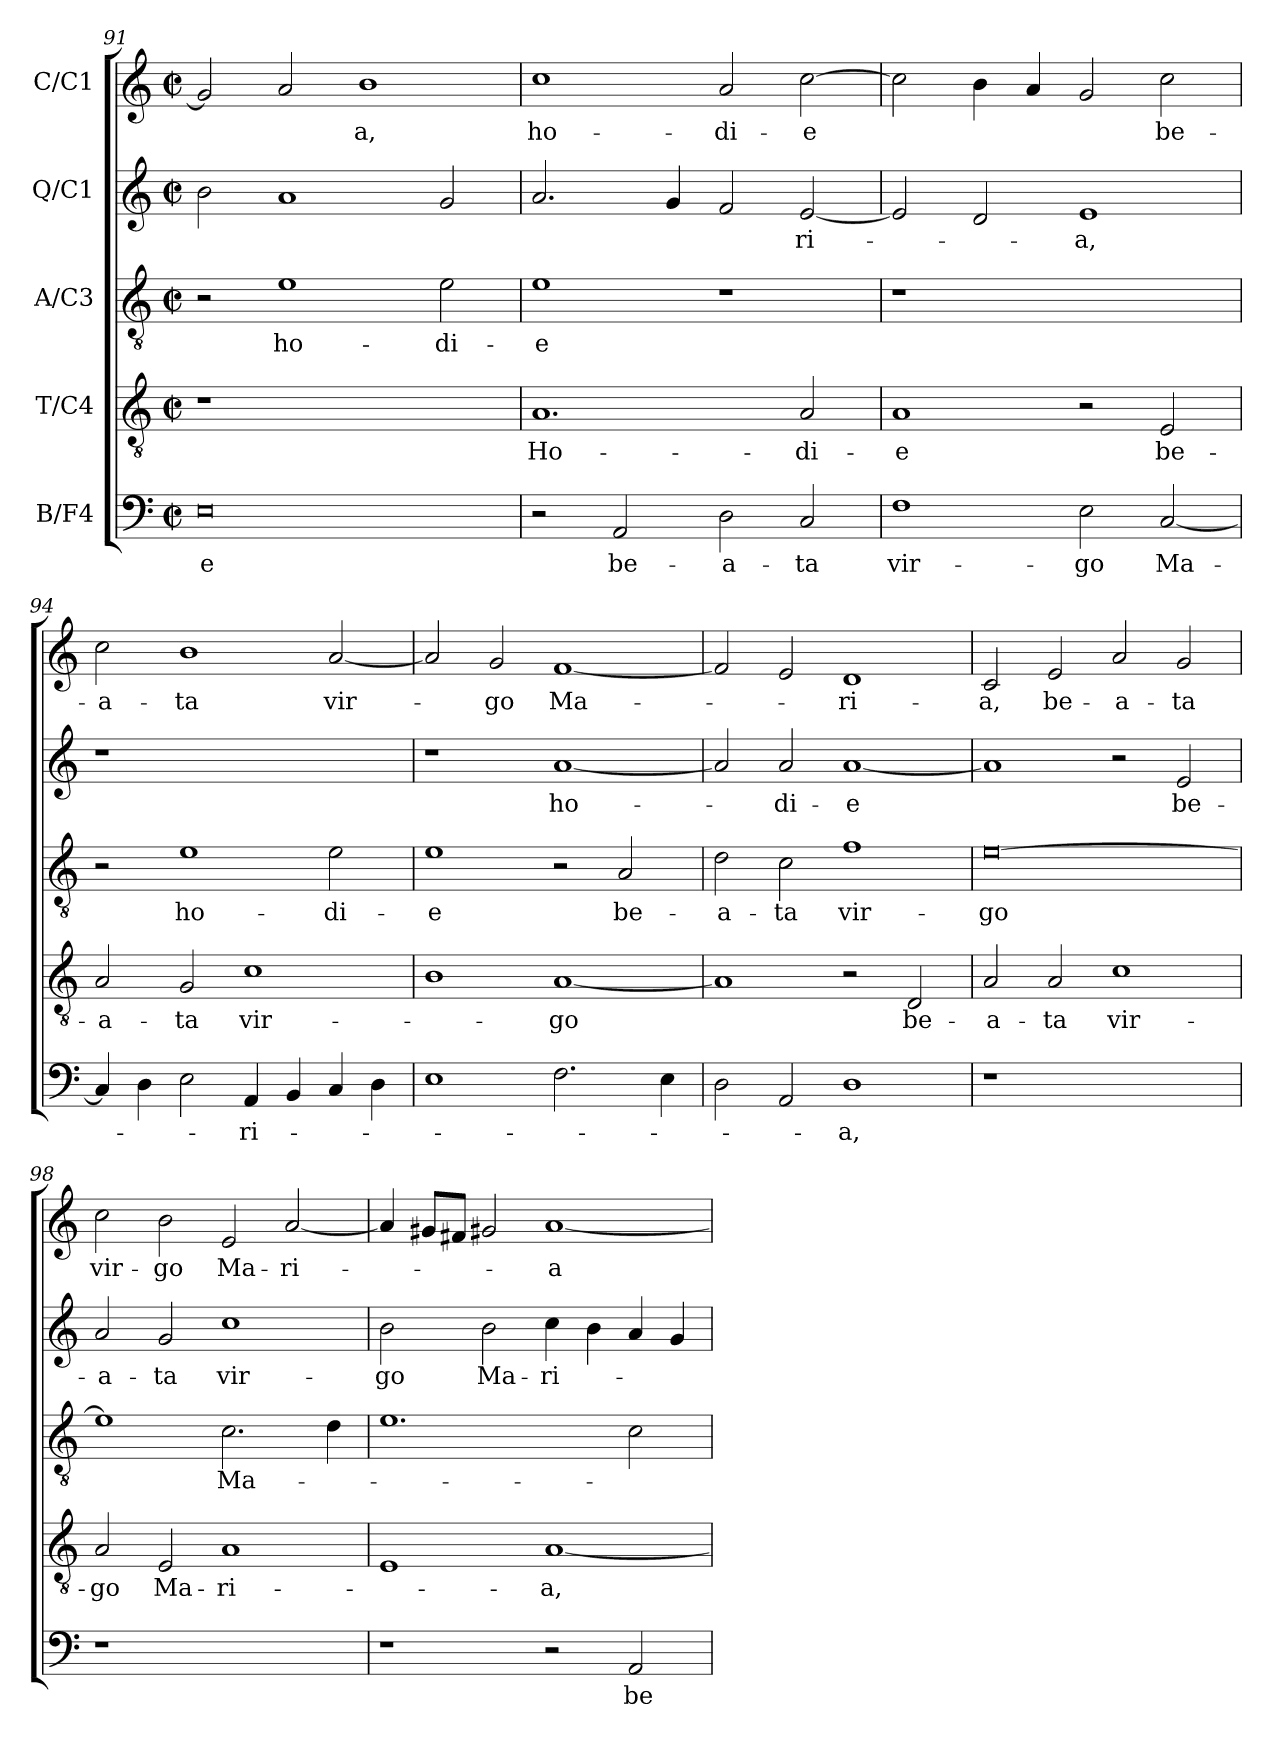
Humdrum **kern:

**kern	**text	**kern	**text	**kern	**text	**kern	**text	**kern	**text
*part5	*part5	*part4	*part4	*part3	*part3	*part2	*part2	*part1	*part1
*staff5	*staff5	*staff4	*staff4	*staff3	*staff3	*staff2	*staff2	*staff1	*staff1
*I"B/F4	*	*I"T/C4	*	*I"A/C3	*	*I"Q/C1	*	*I"C/C1	*
!!LO:LB:g=z
*clefF4	*	*clefGv2	*	*clefGv2	*	*clefG2	*	*clefG2	*
*k[]	*	*k[]	*	*k[]	*	*k[]	*	*k[]	*
*C:	*	*C:	*	*C:	*	*C:	*	*C:	*
*M2/2	*	*M2/2	*	*M2/2	*	*M2/2	*	*M2/2	*
*met(c|)	*	*met(c|)	*	*met(c|)	*	*met(c|)	*	*met(c|)	*
=91	=91	=91	=91	=91	=91	=91	=91	=91	=91
!	!LO:LY:b	!	!	!	!	!	!	!	!
0E	-e	1r	.	2r	.	2b\	.	2g/]	.
!	!	!	!	!	!LO:LY:b	!	!	!	!
.	.	.	.	1e	ho-	1a	.	2a/	.
!	!	!	!	!	!	!	!	!	!LO:LY:b
.	.	1ryy	.	.	.	.	.	1b	-a,
!	!	!	!	!	!LO:LY:b	!	!	!	!
.	.	.	.	2e\	-di-	2g/	.	.	.
=92	=92	=92	=92	=92	=92	=92	=92	=92	=92
!	!	!	!LO:LY:b	!	!LO:LY:b	!	!	!	!LO:LY:b
2r	.	1.A	Ho-	1e	-e	2.a/	.	1cc	ho-
!	!LO:LY:b	!	!	!	!	!	!	!	!
2AA/	be-	.	.	.	.	.	.	.	.
.	.	.	.	.	.	4g/	.	.	.
!	!LO:LY:b	!	!	!	!	!	!	!	!LO:LY:b
2D\	-a-	.	.	1r	.	2f/	.	2a/	-di-
!	!LO:LY:b	!	!LO:LY:b	!	!	!	!LO:LY:b	!	!LO:LY:b
2C/	-ta	2A/	-di-	.	.	[2e/	-ri-	[2cc\	-e
=93	=93	=93	=93	=93	=93	=93	=93	=93	=93
!	!LO:LY:b	!	!LO:LY:b	!	!	!	!	!	!
1F	vir-	1A	-e	1r	.	2e/]	.	2cc\]	.
.	.	.	.	.	.	2d/	.	4b\	.
.	.	.	.	.	.	.	.	4a/	.
!	!LO:LY:b	!	!	!	!	!	!LO:LY:b	!	!
2E\	-go	2r	.	1ryy	.	1e	-a,	2g/	.
!	!LO:LY:b	!	!LO:LY:b	!	!	!	!	!	!LO:LY:b
[2C/	Ma-	2E/	be-	.	.	.	.	2cc\	be-
=94	=94	=94	=94	=94	=94	=94	=94	=94	=94
!	!	!	!LO:LY:b	!	!	!	!	!	!LO:LY:b
4C/]	.	2A/	-a-	2r	.	1r	.	2cc\	-a-
4D\	.	.	.	.	.	.	.	.	.
!	!	!	!LO:LY:b	!	!LO:LY:b	!	!	!	!LO:LY:b
2E\	.	2G/	-ta	1e	ho-	.	.	1b	-ta
!	!LO:LY:b	!	!LO:LY:b	!	!	!	!	!	!
4AA/	-ri-	1c	vir-	.	.	1ryy	.	.	.
4BB/	.	.	.	.	.	.	.	.	.
!	!	!	!	!	!LO:LY:b	!	!	!	!LO:LY:b
4C/	.	.	.	2e\	-di-	.	.	[2a/	vir-
4D\	.	.	.	.	.	.	.	.	.
=95	=95	=95	=95	=95	=95	=95	=95	=95	=95
!	!	!	!	!	!LO:LY:b	!	!	!	!
1E	.	1B	.	1e	-e	1r	.	2a/]	.
!	!	!	!	!	!	!	!	!	!LO:LY:b
.	.	.	.	.	.	.	.	2g/	-go
!	!	!	!LO:LY:b	!	!	!	!LO:LY:b	!	!LO:LY:b
2.F\	.	[1A	-go	2r	.	[1a	ho-	[1f	Ma-
!	!	!	!	!	!LO:LY:b	!	!	!	!
.	.	.	.	2A/	be-	.	.	.	.
4E\	.	.	.	.	.	.	.	.	.
=96	=96	=96	=96	=96	=96	=96	=96	=96	=96
!	!	!	!	!	!LO:LY:b	!	!	!	!
2D\	.	1A]	.	2d\	-a-	2a/]	.	2f/]	.
!	!	!	!	!	!LO:LY:b	!	!LO:LY:b	!	!
2AA/	.	.	.	2c\	-ta	2a/	-di-	2e/	.
!	!LO:LY:b	!	!	!	!LO:LY:b	!	!LO:LY:b	!	!LO:LY:b
1D	-a,	2r	.	1f	vir-	[1a	-e	1d	-ri-
!	!	!	!LO:LY:b	!	!	!	!	!	!
.	.	2D/	be-	.	.	.	.	.	.
!!LO:PB:g=z
=97	=97	=97	=97	=97	=97	=97	=97	=97	=97
!	!	!	!LO:LY:b	!	!LO:LY:b	!	!	!	!LO:LY:b
1r	.	2A/	-a-	[0e	-go	1a]	.	2c/	-a,
!	!	!	!LO:LY:b	!	!	!	!	!	!LO:LY:b
.	.	2A/	-ta	.	.	.	.	2e/	be-
!	!	!	!LO:LY:b	!	!	!	!	!	!LO:LY:b
1ryy	.	1c	vir-	.	.	2r	.	2a/	-a-
!	!	!	!	!	!	!	!LO:LY:b	!	!LO:LY:b
.	.	.	.	.	.	2e/	be-	2g/	-ta
=98	=98	=98	=98	=98	=98	=98	=98	=98	=98
!	!	!	!LO:LY:b	!	!	!	!LO:LY:b	!	!LO:LY:b
1r	.	2A/	-go	1e]	.	2a/	-a-	2cc\	vir-
!	!	!	!LO:LY:b	!	!	!	!LO:LY:b	!	!LO:LY:b
.	.	2E/	Ma-	.	.	2g/	-ta	2b\	-go
!	!	!	!LO:LY:b	!	!LO:LY:b	!	!LO:LY:b	!	!LO:LY:b
1ryy	.	1A	-ri-	2.c\	Ma-	1cc	vir-	2e/	Ma-
!	!	!	!	!	!	!	!	!	!LO:LY:b
.	.	.	.	.	.	.	.	[2a/	-ri-
.	.	.	.	4d\	.	.	.	.	.
=99	=99	=99	=99	=99	=99	=99	=99	=99	=99
!	!	!	!	!	!	!	!LO:LY:b	!	!
1r	.	1E	.	1.e	.	2b\	-go	4a/]	.
.	.	.	.	.	.	.	.	8g#/L	.
.	.	.	.	.	.	.	.	8f#/J	.
!	!	!	!	!	!	!	!LO:LY:b	!	!
.	.	.	.	.	.	2b\	Ma-	2g#X/	.
!	!	!	!LO:LY:b	!	!	!	!LO:LY:b	!	!LO:LY:b
2r	.	[1A	-a,	.	.	4cc\	-ri-	[1a	-a
.	.	.	.	.	.	4b\	.	.	.
!	!LO:LY:b	!	!	!	!	!	!	!	!
2AA/	be-	.	.	2c\	.	4a/	.	.	.
.	.	.	.	.	.	4g/	.	.	.
=	=	=	=	=	=	=	=	=	=
*-	*-	*-	*-	*-	*-	*-	*-	*-	*-
